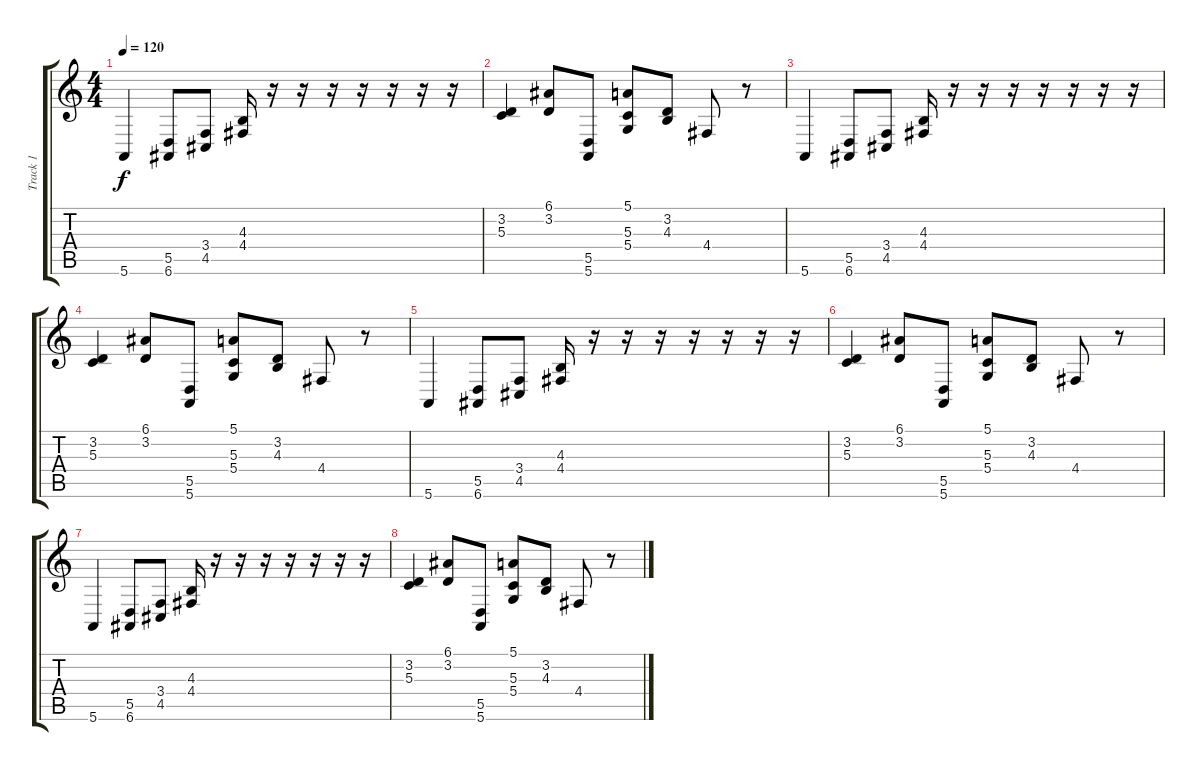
\track ("Track 1" "Track 1") {instrument fx6goblins}
\staff {score tabs}
\tuning (E4 B3 G3 D3 A2 E2) {hide}
\ts (4 4)
\tempo 120
\clef g2
\ks c
5.6.4{dy f} (5.5 6.6).8 (3.4 4.5).8 (4.3 4.4).16 r.16 r.16 r.16 r.16 r.16 r.16 r.16 |
(3.2 5.3).4 (6.1 3.2).8 (5.5 5.6).8 (5.1 5.3 5.4).8 (3.2 4.3).8 4.4.8 r.8 |
5.6.4 (5.5 6.6).8 (3.4 4.5).8 (4.3 4.4).16 r.16 r.16 r.16 r.16 r.16 r.16 r.16 |
(3.2 5.3).4 (6.1 3.2).8 (5.5 5.6).8 (5.1 5.3 5.4).8 (3.2 4.3).8 4.4.8 r.8 |
5.6.4 (5.5 6.6).8 (3.4 4.5).8 (4.3 4.4).16 r.16 r.16 r.16 r.16 r.16 r.16 r.16 |
(3.2 5.3).4 (6.1 3.2).8 (5.5 5.6).8 (5.1 5.3 5.4).8 (3.2 4.3).8 4.4.8 r.8 |
5.6.4 (5.5 6.6).8 (3.4 4.5).8 (4.3 4.4).16 r.16 r.16 r.16 r.16 r.16 r.16 r.16 |
(3.2 5.3).4 (6.1 3.2).8 (5.5 5.6).8 (5.1 5.3 5.4).8 (3.2 4.3).8 4.4.8 r.8
